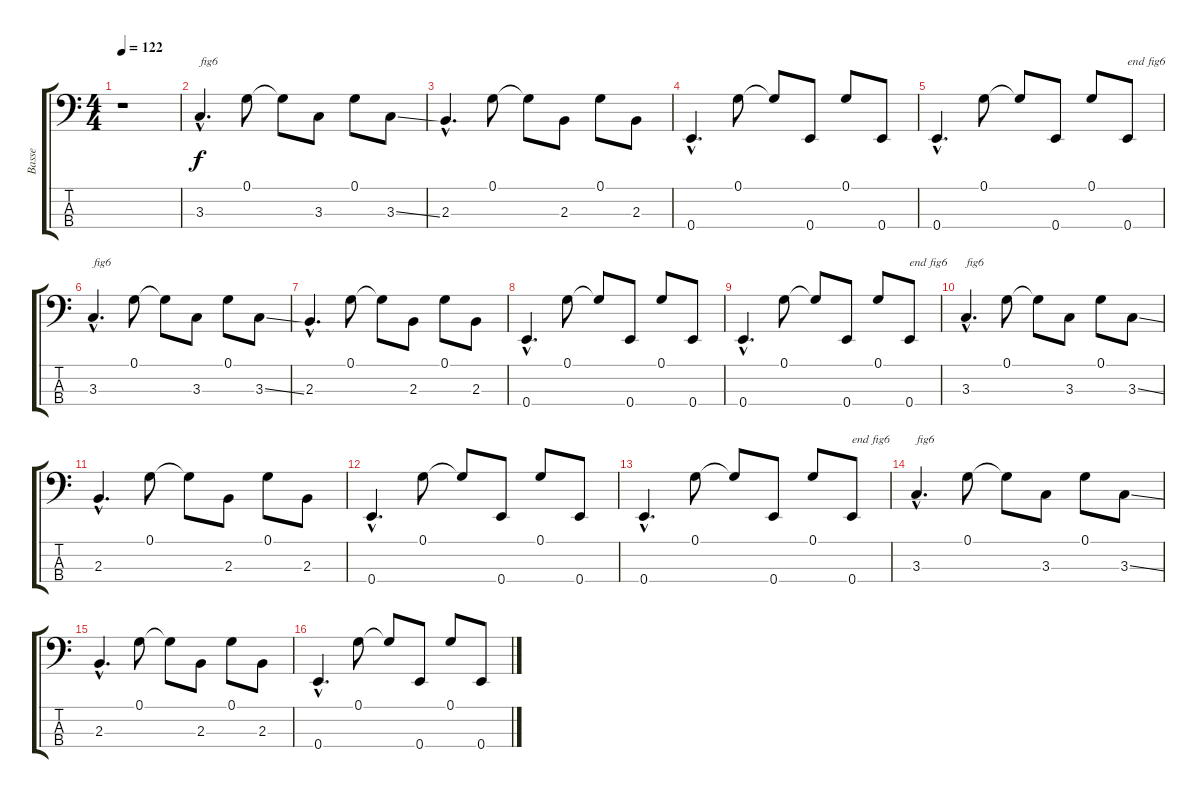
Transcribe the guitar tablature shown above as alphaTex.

\track ("Basse" "Basse") {instrument electricbassfinger}
\staff {score tabs}
\tuning (G2 D2 A1 E1) {hide}
\ts (4 4)
\tempo 122
\clef f4
\ks c
r.1{dy f} |
3.3{hac}.4{d txt "fig6"} 0.1.8 0.1{t}.8 3.3.8 0.1.8 3.3{ss}.8 |
2.3{hac}.4{d} 0.1.8 0.1{t}.8 2.3.8 0.1.8 2.3.8 |
0.4{hac}.4{d} 0.1.8 0.1{t}.8 0.4.8 0.1.8 0.4.8 |
0.4{hac}.4{d} 0.1.8 0.1{t}.8 0.4.8 0.1.8 0.4.8{txt "end fig6"} |
3.3{hac}.4{d txt "fig6"} 0.1.8 0.1{t}.8 3.3.8 0.1.8 3.3{ss}.8 |
2.3{hac}.4{d} 0.1.8 0.1{t}.8 2.3.8 0.1.8 2.3.8 |
0.4{hac}.4{d} 0.1.8 0.1{t}.8 0.4.8 0.1.8 0.4.8 |
0.4{hac}.4{d} 0.1.8 0.1{t}.8 0.4.8 0.1.8 0.4.8{txt "end fig6"} |
3.3{hac}.4{d txt "fig6"} 0.1.8 0.1{t}.8 3.3.8 0.1.8 3.3{ss}.8 |
2.3{hac}.4{d} 0.1.8 0.1{t}.8 2.3.8 0.1.8 2.3.8 |
0.4{hac}.4{d} 0.1.8 0.1{t}.8 0.4.8 0.1.8 0.4.8 |
0.4{hac}.4{d} 0.1.8 0.1{t}.8 0.4.8 0.1.8 0.4.8{txt "end fig6"} |
3.3{hac}.4{d txt "fig6"} 0.1.8 0.1{t}.8 3.3.8 0.1.8 3.3{ss}.8 |
2.3{hac}.4{d} 0.1.8 0.1{t}.8 2.3.8 0.1.8 2.3.8 |
0.4{hac}.4{d} 0.1.8 0.1{t}.8 0.4.8 0.1.8 0.4.8
